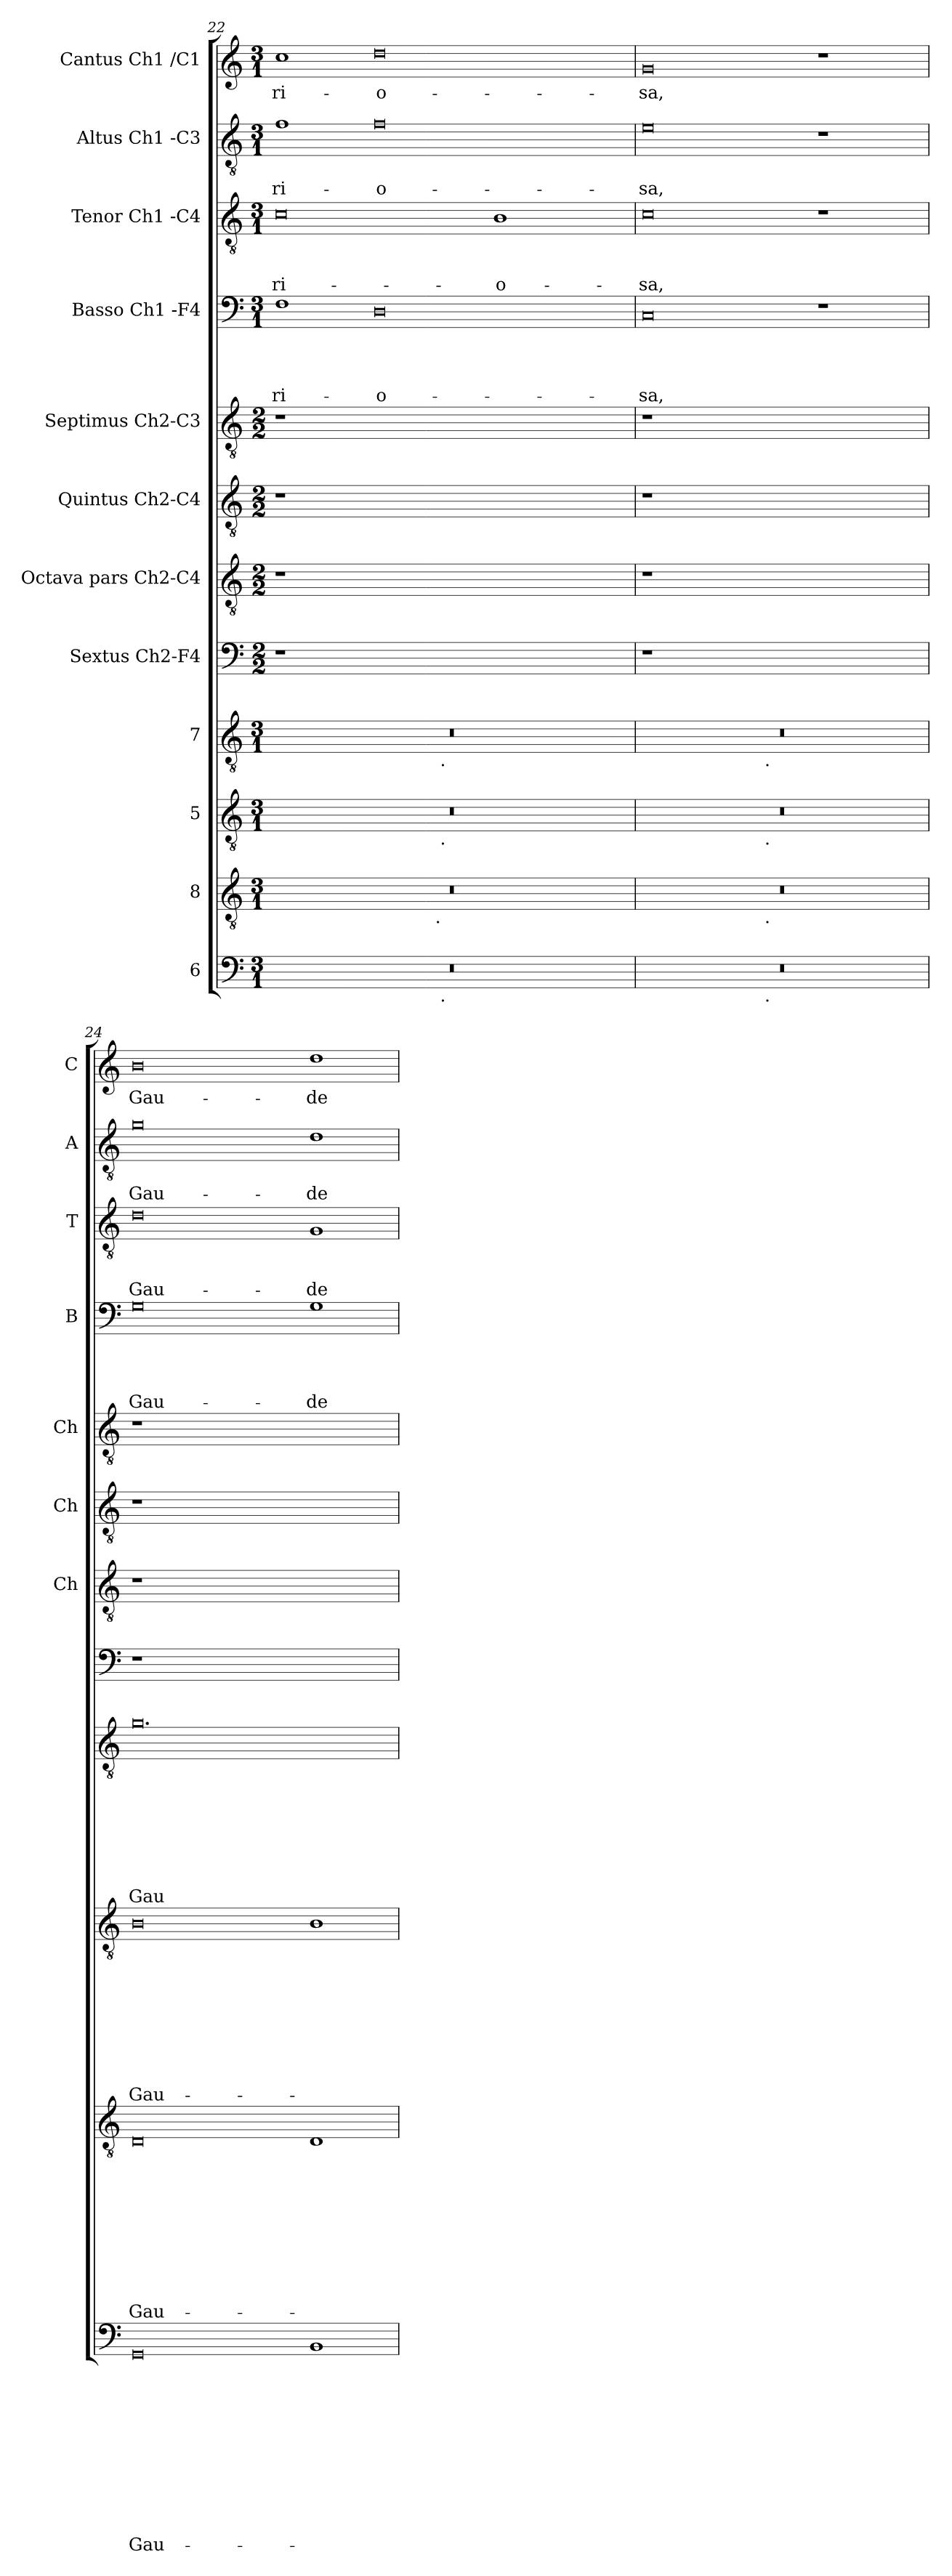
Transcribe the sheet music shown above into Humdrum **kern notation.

**kern	**text	**text	**text	**text	**text	**text	**text	**text	**text	**text	**text	**kern	**text	**text	**text	**text	**text	**text	**text	**text	**text	**text	**kern	**text	**text	**text	**text	**text	**text	**text	**text	**text	**kern	**text	**text	**text	**text	**text	**text	**text	**text	**kern	**kern	**kern	**kern	**kern	**text	**text	**text	**text	**kern	**text	**text	**text	**kern	**text	**text	**kern	**text
*part12	*part12	*part12	*part12	*part12	*part12	*part12	*part12	*part12	*part12	*part12	*part12	*part11	*part11	*part11	*part11	*part11	*part11	*part11	*part11	*part11	*part11	*part11	*part10	*part10	*part10	*part10	*part10	*part10	*part10	*part10	*part10	*part10	*part9	*part9	*part9	*part9	*part9	*part9	*part9	*part9	*part9	*part8	*part7	*part6	*part5	*part4	*part4	*part4	*part4	*part4	*part3	*part3	*part3	*part3	*part2	*part2	*part2	*part1	*part1
*staff12	*staff12	*staff12	*staff12	*staff12	*staff12	*staff12	*staff12	*staff12	*staff12	*staff12	*staff12	*staff11	*staff11	*staff11	*staff11	*staff11	*staff11	*staff11	*staff11	*staff11	*staff11	*staff11	*staff10	*staff10	*staff10	*staff10	*staff10	*staff10	*staff10	*staff10	*staff10	*staff10	*staff9	*staff9	*staff9	*staff9	*staff9	*staff9	*staff9	*staff9	*staff9	*staff8	*staff7	*staff6	*staff5	*staff4	*staff4	*staff4	*staff4	*staff4	*staff3	*staff3	*staff3	*staff3	*staff2	*staff2	*staff2	*staff1	*staff1
*I"6	*	*	*	*	*	*	*	*	*	*	*	*I"8	*	*	*	*	*	*	*	*	*	*	*I"5	*	*	*	*	*	*	*	*	*	*I"7	*	*	*	*	*	*	*	*	*I"Sextus Ch2-F4	*I"Octava pars Ch2-C4	*I"Quintus Ch2-C4	*I"Septimus Ch2-C3	*I"Basso Ch1 -F4	*	*	*	*	*I"Tenor Ch1 -C4	*	*	*	*I"Altus Ch1 -C3	*	*	*I"Cantus Ch1 /C1	*
*	*	*	*	*	*	*	*	*	*	*	*	*	*	*	*	*	*	*	*	*	*	*	*	*	*	*	*	*	*	*	*	*	*	*	*	*	*	*	*	*	*	*	*I'Ch	*I'Ch	*I'Ch	*I'B	*	*	*	*	*I'T	*	*	*	*I'A	*	*	*I'C	*
*clefF4	*	*	*	*	*	*	*	*	*	*	*	*clefGv2	*	*	*	*	*	*	*	*	*	*	*clefGv2	*	*	*	*	*	*	*	*	*	*clefGv2	*	*	*	*	*	*	*	*	*clefF4	*clefGv2	*clefGv2	*clefGv2	*clefF4	*	*	*	*	*clefGv2	*	*	*	*clefGv2	*	*	*clefG2	*
*k[]	*	*	*	*	*	*	*	*	*	*	*	*k[]	*	*	*	*	*	*	*	*	*	*	*k[]	*	*	*	*	*	*	*	*	*	*k[]	*	*	*	*	*	*	*	*	*k[]	*k[]	*k[]	*k[]	*k[]	*	*	*	*	*k[]	*	*	*	*k[]	*	*	*k[]	*
*C:	*	*	*	*	*	*	*	*	*	*	*	*C:	*	*	*	*	*	*	*	*	*	*	*C:	*	*	*	*	*	*	*	*	*	*C:	*	*	*	*	*	*	*	*	*C:	*C:	*C:	*C:	*C:	*	*	*	*	*C:	*	*	*	*C:	*	*	*C:	*
*M3/1	*	*	*	*	*	*	*	*	*	*	*	*M3/1	*	*	*	*	*	*	*	*	*	*	*M3/1	*	*	*	*	*	*	*	*	*	*M3/1	*	*	*	*	*	*	*	*	*M2/2	*M2/2	*M2/2	*M2/2	*M3/1	*	*	*	*	*M3/1	*	*	*	*M3/1	*	*	*M3/1	*
=22	=22	=22	=22	=22	=22	=22	=22	=22	=22	=22	=22	=22	=22	=22	=22	=22	=22	=22	=22	=22	=22	=22	=22	=22	=22	=22	=22	=22	=22	=22	=22	=22	=22	=22	=22	=22	=22	=22	=22	=22	=22	=22	=22	=22	=22	=22	=22	=22	=22	=22	=22	=22	=22	=22	=22	=22	=22	=22	=22
!	!	!	!	!	!	!	!	!	!	!	!	!	!	!	!	!	!	!	!	!	!	!	!	!	!	!	!	!	!	!	!	!	!	!	!	!	!	!	!	!	!	!	!	!	!	!	!	!	!	!LO:LY:a	!	!	!	!LO:LY:a	!	!	!LO:LY:a	!	!LO:LY:b
*^	*	*	*	*	*	*	*	*	*	*	*	*^	*	*	*	*	*	*	*	*	*	*	*^	*	*	*	*	*	*	*	*	*	*^	*	*	*	*	*	*	*	*	*	*	*	*	*	*	*	*	*	*	*	*	*	*	*	*	*	*
0.r	1ryy	.	.	.	.	.	.	.	.	.	.	.	0.r	3%2ryy	.	.	.	.	.	.	.	.	.	.	0.r	1ryy	.	.	.	.	.	.	.	.	.	0.r	1ryy	.	.	.	.	.	.	.	.	1r	1r	1r	1r	1F	.	.	.	-ri-	0c	.	.	-ri-	1f	.	-ri-	1cc	-ri-
.	.	.	.	.	.	.	.	.	.	.	.	.	.	3%2ryy	.	.	.	.	.	.	.	.	.	.	.	.	.	.	.	.	.	.	.	.	.	.	.	.	.	.	.	.	.	.	.	.	.	.	.	.	.	.	.	.	.	.	.	.	.	.	.	.	.
!	!	!	!	!	!	!	!	!	!	!	!	!	!	!	!	!	!	!	!	!	!	!	!	!	!	!	!	!	!	!	!	!	!	!	!	!	!	!	!	!	!	!	!	!	!	!	!	!	!	!	!	!	!	!LO:LY:a	!	!	!	!	!	!	!LO:LY:a	!	!LO:LY:b
.	4..ryy	.	.	.	.	.	.	.	.	.	.	.	.	.	.	.	.	.	.	.	.	.	.	.	.	4..ryy	.	.	.	.	.	.	.	.	.	.	4..ryy	.	.	.	.	.	.	.	.	0ryy	0ryy	0ryy	0ryy	0D	.	.	.	-o-	.	.	.	.	0f	.	-o-	0dd	-o-
.	.	.	.	.	.	.	.	.	.	.	.	.	.	12ryy	.	.	.	.	.	.	.	.	.	.	.	.	.	.	.	.	.	.	.	.	.	.	.	.	.	.	.	.	.	.	.	.	.	.	.	.	.	.	.	.	.	.	.	.	.	.	.	.	.
.	.	.	.	.	.	.	.	.	.	.	.	.	.	96ryy	.	.	.	.	.	.	.	.	.	.	.	.	.	.	.	.	.	.	.	.	.	.	.	.	.	.	.	.	.	.	.	.	.	.	.	.	.	.	.	.	.	.	.	.	.	.	.	.	.
!	!	!	!	!	!	!	!	!	!	!	!	!	!	!LO:TX:b:t=.	!	!	!	!	!	!	!	!	!	!	!	!	!	!	!	!	!	!	!	!	!	!	!	!	!	!	!	!	!	!	!	!	!	!	!	!	!	!	!	!	!	!	!	!	!	!	!	!	!
.	.	.	.	.	.	.	.	.	.	.	.	.	.	3%2ryy	.	.	.	.	.	.	.	.	.	.	.	.	.	.	.	.	.	.	.	.	.	.	.	.	.	.	.	.	.	.	.	.	.	.	.	.	.	.	.	.	.	.	.	.	.	.	.	.	.
!	!	!	!	!	!	!	!	!	!	!	!	!	!	!	!	!	!	!	!	!	!	!	!	!	!	!	!	!	!	!	!	!	!	!	!	!	!LO:TX:b:t=.	!	!	!	!	!	!	!	!	!	!	!	!	!	!	!	!	!	!	!	!	!	!	!	!	!	!
!	!	!	!	!	!	!	!	!	!	!	!	!	!	!	!	!	!	!	!	!	!	!	!	!	!	!LO:TX:b:t=.	!	!	!	!	!	!	!	!	!	!	!	!	!	!	!	!	!	!	!	!	!	!	!	!	!	!	!	!	!	!	!	!	!	!	!	!	!
!	!LO:TX:b:t=.	!	!	!	!	!	!	!	!	!	!	!	!	!	!	!	!	!	!	!	!	!	!	!	!	!	!	!	!	!	!	!	!	!	!	!	!	!	!	!	!	!	!	!	!	!	!	!	!	!	!	!	!	!	!	!	!	!	!	!	!	!	!
.	1ryy	.	.	.	.	.	.	.	.	.	.	.	.	.	.	.	.	.	.	.	.	.	.	.	.	1ryy	.	.	.	.	.	.	.	.	.	.	1ryy	.	.	.	.	.	.	.	.	.	.	.	.	.	.	.	.	.	.	.	.	.	.	.	.	.	.
!	!	!	!	!	!	!	!	!	!	!	!	!	!	!	!	!	!	!	!	!	!	!	!	!	!	!	!	!	!	!	!	!	!	!	!	!	!	!	!	!	!	!	!	!	!	!	!	!	!	!	!	!	!	!	!	!	!	!LO:LY:a	!	!	!	!	!
.	.	.	.	.	.	.	.	.	.	.	.	.	.	.	.	.	.	.	.	.	.	.	.	.	.	.	.	.	.	.	.	.	.	.	.	.	.	.	.	.	.	.	.	.	.	.	.	.	.	.	.	.	.	.	1B	.	.	-o-	.	.	.	.	.
.	.	.	.	.	.	.	.	.	.	.	.	.	.	3%2ryy	.	.	.	.	.	.	.	.	.	.	.	.	.	.	.	.	.	.	.	.	.	.	.	.	.	.	.	.	.	.	.	.	.	.	.	.	.	.	.	.	.	.	.	.	.	.	.	.	.
.	2ryy	.	.	.	.	.	.	.	.	.	.	.	.	.	.	.	.	.	.	.	.	.	.	.	.	2ryy	.	.	.	.	.	.	.	.	.	.	2ryy	.	.	.	.	.	.	.	.	.	.	.	.	.	.	.	.	.	.	.	.	.	.	.	.	.	.
.	.	.	.	.	.	.	.	.	.	.	.	.	.	6ryy	.	.	.	.	.	.	.	.	.	.	.	.	.	.	.	.	.	.	.	.	.	.	.	.	.	.	.	.	.	.	.	.	.	.	.	.	.	.	.	.	.	.	.	.	.	.	.	.	.
.	.	.	.	.	.	.	.	.	.	.	.	.	.	24..ryy	.	.	.	.	.	.	.	.	.	.	.	.	.	.	.	.	.	.	.	.	.	.	.	.	.	.	.	.	.	.	.	.	.	.	.	.	.	.	.	.	.	.	.	.	.	.	.	.	.
.	16ryy	.	.	.	.	.	.	.	.	.	.	.	.	.	.	.	.	.	.	.	.	.	.	.	.	16ryy	.	.	.	.	.	.	.	.	.	.	16ryy	.	.	.	.	.	.	.	.	.	.	.	.	.	.	.	.	.	.	.	.	.	.	.	.	.	.
=23	=23	=23	=23	=23	=23	=23	=23	=23	=23	=23	=23	=23	=23	=23	=23	=23	=23	=23	=23	=23	=23	=23	=23	=23	=23	=23	=23	=23	=23	=23	=23	=23	=23	=23	=23	=23	=23	=23	=23	=23	=23	=23	=23	=23	=23	=23	=23	=23	=23	=23	=23	=23	=23	=23	=23	=23	=23	=23	=23	=23	=23	=23	=23
!	!	!	!	!	!	!	!	!	!	!	!	!	!	!	!	!	!	!	!	!	!	!	!	!	!	!	!	!	!	!	!	!	!	!	!	!	!	!	!	!	!	!	!	!	!	!	!	!	!	!	!	!	!	!LO:LY:a	!	!	!	!LO:LY:a	!	!	!LO:LY:a	!	!LO:LY:b
0.r	1ryy	.	.	.	.	.	.	.	.	.	.	.	0.r	1ryy	.	.	.	.	.	.	.	.	.	.	0.r	1ryy	.	.	.	.	.	.	.	.	.	0.r	1ryy	.	.	.	.	.	.	.	.	1r	1r	1r	1r	0C	.	.	.	-sa,	0c	.	.	-sa,	0e	.	-sa,	0g	-sa,
.	4..ryy	.	.	.	.	.	.	.	.	.	.	.	.	4..ryy	.	.	.	.	.	.	.	.	.	.	.	4..ryy	.	.	.	.	.	.	.	.	.	.	4..ryy	.	.	.	.	.	.	.	.	0ryy	0ryy	0ryy	0ryy	.	.	.	.	.	.	.	.	.	.	.	.	.	.
!	!	!	!	!	!	!	!	!	!	!	!	!	!	!	!	!	!	!	!	!	!	!	!	!	!	!	!	!	!	!	!	!	!	!	!	!	!LO:TX:b:t=.	!	!	!	!	!	!	!	!	!	!	!	!	!	!	!	!	!	!	!	!	!	!	!	!	!	!
!	!	!	!	!	!	!	!	!	!	!	!	!	!	!	!	!	!	!	!	!	!	!	!	!	!	!LO:TX:b:t=.	!	!	!	!	!	!	!	!	!	!	!	!	!	!	!	!	!	!	!	!	!	!	!	!	!	!	!	!	!	!	!	!	!	!	!	!	!
!	!	!	!	!	!	!	!	!	!	!	!	!	!	!LO:TX:b:t=.	!	!	!	!	!	!	!	!	!	!	!	!	!	!	!	!	!	!	!	!	!	!	!	!	!	!	!	!	!	!	!	!	!	!	!	!	!	!	!	!	!	!	!	!	!	!	!	!	!
!	!LO:TX:b:t=.	!	!	!	!	!	!	!	!	!	!	!	!	!	!	!	!	!	!	!	!	!	!	!	!	!	!	!	!	!	!	!	!	!	!	!	!	!	!	!	!	!	!	!	!	!	!	!	!	!	!	!	!	!	!	!	!	!	!	!	!	!	!
.	1ryy	.	.	.	.	.	.	.	.	.	.	.	.	1ryy	.	.	.	.	.	.	.	.	.	.	.	1ryy	.	.	.	.	.	.	.	.	.	.	1ryy	.	.	.	.	.	.	.	.	.	.	.	.	.	.	.	.	.	.	.	.	.	.	.	.	.	.
.	.	.	.	.	.	.	.	.	.	.	.	.	.	.	.	.	.	.	.	.	.	.	.	.	.	.	.	.	.	.	.	.	.	.	.	.	.	.	.	.	.	.	.	.	.	.	.	.	.	1r	.	.	.	.	1r	.	.	.	1r	.	.	1r	.
.	2ryy	.	.	.	.	.	.	.	.	.	.	.	.	2ryy	.	.	.	.	.	.	.	.	.	.	.	2ryy	.	.	.	.	.	.	.	.	.	.	2ryy	.	.	.	.	.	.	.	.	.	.	.	.	.	.	.	.	.	.	.	.	.	.	.	.	.	.
.	16ryy	.	.	.	.	.	.	.	.	.	.	.	.	16ryy	.	.	.	.	.	.	.	.	.	.	.	16ryy	.	.	.	.	.	.	.	.	.	.	16ryy	.	.	.	.	.	.	.	.	.	.	.	.	.	.	.	.	.	.	.	.	.	.	.	.	.	.
=24	=24	=24	=24	=24	=24	=24	=24	=24	=24	=24	=24	=24	=24	=24	=24	=24	=24	=24	=24	=24	=24	=24	=24	=24	=24	=24	=24	=24	=24	=24	=24	=24	=24	=24	=24	=24	=24	=24	=24	=24	=24	=24	=24	=24	=24	=24	=24	=24	=24	=24	=24	=24	=24	=24	=24	=24	=24	=24	=24	=24	=24	=24	=24
!	!	!	!	!	!	!	!	!	!	!	!	!LO:LY:a	!	!	!	!	!	!	!	!	!	!	!	!LO:LY:a	!	!	!	!	!	!	!	!	!	!	!LO:LY:a	!	!	!	!	!	!	!	!	!	!LO:LY:b	!	!	!	!	!	!	!	!	!LO:LY:a	!	!	!	!LO:LY:a	!	!	!LO:LY:a	!	!LO:LY:b
*v	*v	*	*	*	*	*	*	*	*	*	*	*	*	*	*	*	*	*	*	*	*	*	*	*	*v	*v	*	*	*	*	*	*	*	*	*	*v	*v	*	*	*	*	*	*	*	*	*	*	*	*	*	*	*	*	*	*	*	*	*	*	*	*	*	*
*	*	*	*	*	*	*	*	*	*	*	*	*v	*v	*	*	*	*	*	*	*	*	*	*	*	*	*	*	*	*	*	*	*	*	*	*	*	*	*	*	*	*	*	*	*	*	*	*	*	*	*	*	*	*	*	*	*	*	*	*	*
0GG	.	.	.	.	.	.	.	.	.	.	Gau-	0D	.	.	.	.	.	.	.	.	.	Gau-	0B	.	.	.	.	.	.	.	.	Gau-	0.g	.	.	.	.	.	.	.	Gau-	1r	1r	1r	1r	0G	.	.	.	Gau-	0d	.	.	Gau-	0g	.	Gau-	0b	Gau-
.	.	.	.	.	.	.	.	.	.	.	.	.	.	.	.	.	.	.	.	.	.	.	.	.	.	.	.	.	.	.	.	.	.	.	.	.	.	.	.	.	.	0ryy	0ryy	0ryy	0ryy	.	.	.	.	.	.	.	.	.	.	.	.	.	.
!	!	!	!	!	!	!	!	!	!	!	!	!	!	!	!	!	!	!	!	!	!	!	!	!	!	!	!	!	!	!	!	!	!	!	!	!	!	!	!	!	!	!	!	!	!	!	!	!	!	!LO:LY:a	!	!	!	!LO:LY:a	!	!	!LO:LY:a	!	!LO:LY:b
1BB	.	.	.	.	.	.	.	.	.	.	.	1D	.	.	.	.	.	.	.	.	.	.	1B	.	.	.	.	.	.	.	.	.	.	.	.	.	.	.	.	.	.	.	.	.	.	1G	.	.	.	-de	1G	.	.	-de	1d	.	-de	1dd	-de
=	=	=	=	=	=	=	=	=	=	=	=	=	=	=	=	=	=	=	=	=	=	=	=	=	=	=	=	=	=	=	=	=	=	=	=	=	=	=	=	=	=	=	=	=	=	=	=	=	=	=	=	=	=	=	=	=	=	=	=
*-	*-	*-	*-	*-	*-	*-	*-	*-	*-	*-	*-	*-	*-	*-	*-	*-	*-	*-	*-	*-	*-	*-	*-	*-	*-	*-	*-	*-	*-	*-	*-	*-	*-	*-	*-	*-	*-	*-	*-	*-	*-	*-	*-	*-	*-	*-	*-	*-	*-	*-	*-	*-	*-	*-	*-	*-	*-	*-	*-
